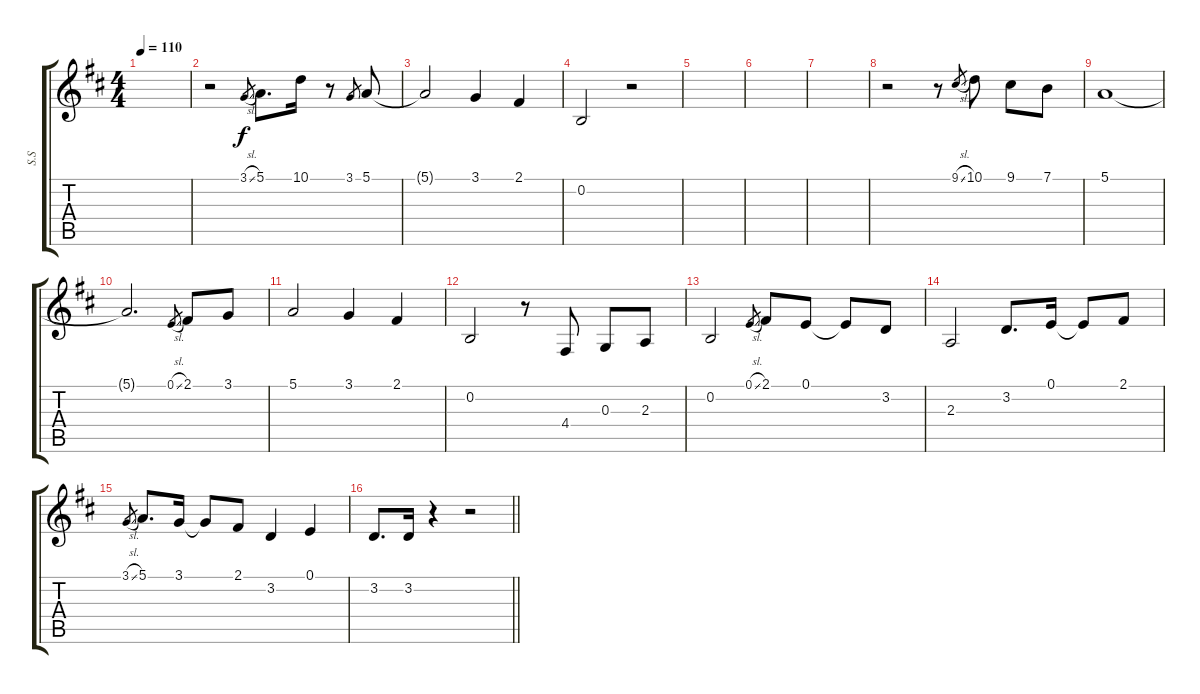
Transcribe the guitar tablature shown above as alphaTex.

\track ("S.S" "S.S") {instrument sopranosax}
\staff {score tabs}
\tuning (E4 B3 G3 D3 A2 E2) {hide}
\ts (4 4)
\tempo 110
\clef g2
\ks d
|
r.2 3.1{sl}.8{gr} 5.1.8{d} 10.1.16 r.8 3.1.8{gr} 5.1.8 |
5.1{t}.2 3.1.4 2.1.4 |
0.2.2 r.2 |
|
|
|
r.2 r.8 9.1{sl}.8{gr} 10.1.8 9.1.8 7.1.8 |
5.1.1 |
5.1{t}.2{d} 0.1{sl}.8{gr} 2.1.8 3.1.8 |
5.1.2 3.1.4 2.1.4 |
0.2.2 r.8 4.4.8 0.3.8 2.3.8 |
0.2.2 0.1{sl}.8{gr} 2.1.8 0.1.8 0.1{t}.8 3.2.8 |
2.3.2 3.2.8{d} 0.1.16 0.1{t}.8 2.1.8 |
3.1{sl}.8{gr} 5.1.8{d} 3.1.16 3.1{t}.8 2.1.8 3.2.4 0.1.4 |
\barLineRight lightlight
3.2.8{d} 3.2.16 r.4 r.2
